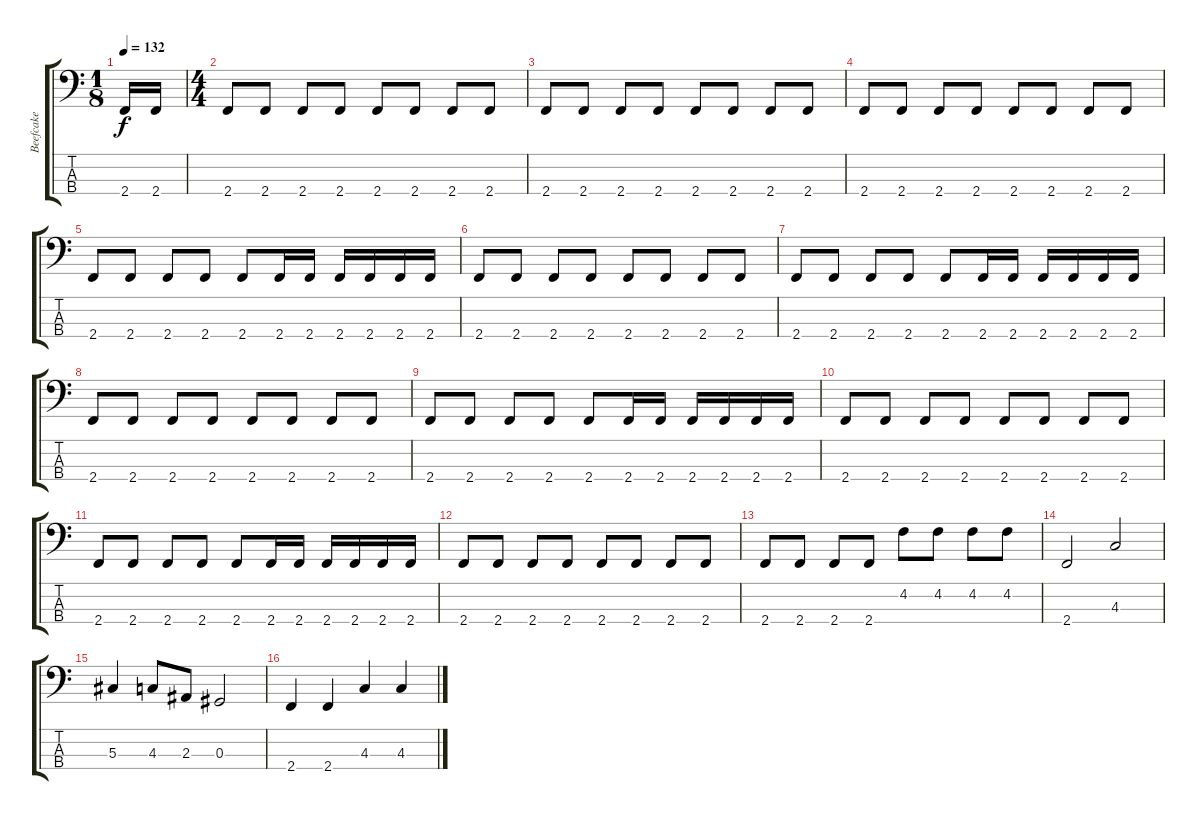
\track ("Beefcake" "Beefcake") {instrument electricbasspick}
\staff {score tabs}
\tuning (Gb2 Db2 Ab1 Eb1) {hide}
\ts (1 8)
\tempo 132
\clef f4
\ks c
2.4.16{dy f instrument electricbasspick} 2.4.16 |
\ts (4 4)
2.4.8 2.4.8 2.4.8 2.4.8 2.4.8 2.4.8 2.4.8 2.4.8 |
2.4.8 2.4.8 2.4.8 2.4.8 2.4.8 2.4.8 2.4.8 2.4.8 |
2.4.8 2.4.8 2.4.8 2.4.8 2.4.8 2.4.8 2.4.8 2.4.8 |
2.4.8 2.4.8 2.4.8 2.4.8 2.4.8 2.4.16 2.4.16 2.4.16 2.4.16 2.4.16 2.4.16 |
2.4.8 2.4.8 2.4.8 2.4.8 2.4.8 2.4.8 2.4.8 2.4.8 |
2.4.8 2.4.8 2.4.8 2.4.8 2.4.8 2.4.16 2.4.16 2.4.16 2.4.16 2.4.16 2.4.16 |
2.4.8 2.4.8 2.4.8 2.4.8 2.4.8 2.4.8 2.4.8 2.4.8 |
2.4.8 2.4.8 2.4.8 2.4.8 2.4.8 2.4.16 2.4.16 2.4.16 2.4.16 2.4.16 2.4.16 |
2.4.8 2.4.8 2.4.8 2.4.8 2.4.8 2.4.8 2.4.8 2.4.8 |
2.4.8 2.4.8 2.4.8 2.4.8 2.4.8 2.4.16 2.4.16 2.4.16 2.4.16 2.4.16 2.4.16 |
2.4.8 2.4.8 2.4.8 2.4.8 2.4.8 2.4.8 2.4.8 2.4.8 |
2.4.8 2.4.8 2.4.8 2.4.8 4.2.8 4.2.8 4.2.8 4.2.8 |
2.4.2 4.3.2 |
5.3.4 4.3.8 2.3.8 0.3.2 |
2.4.4 2.4.4 4.3.4 4.3.4
